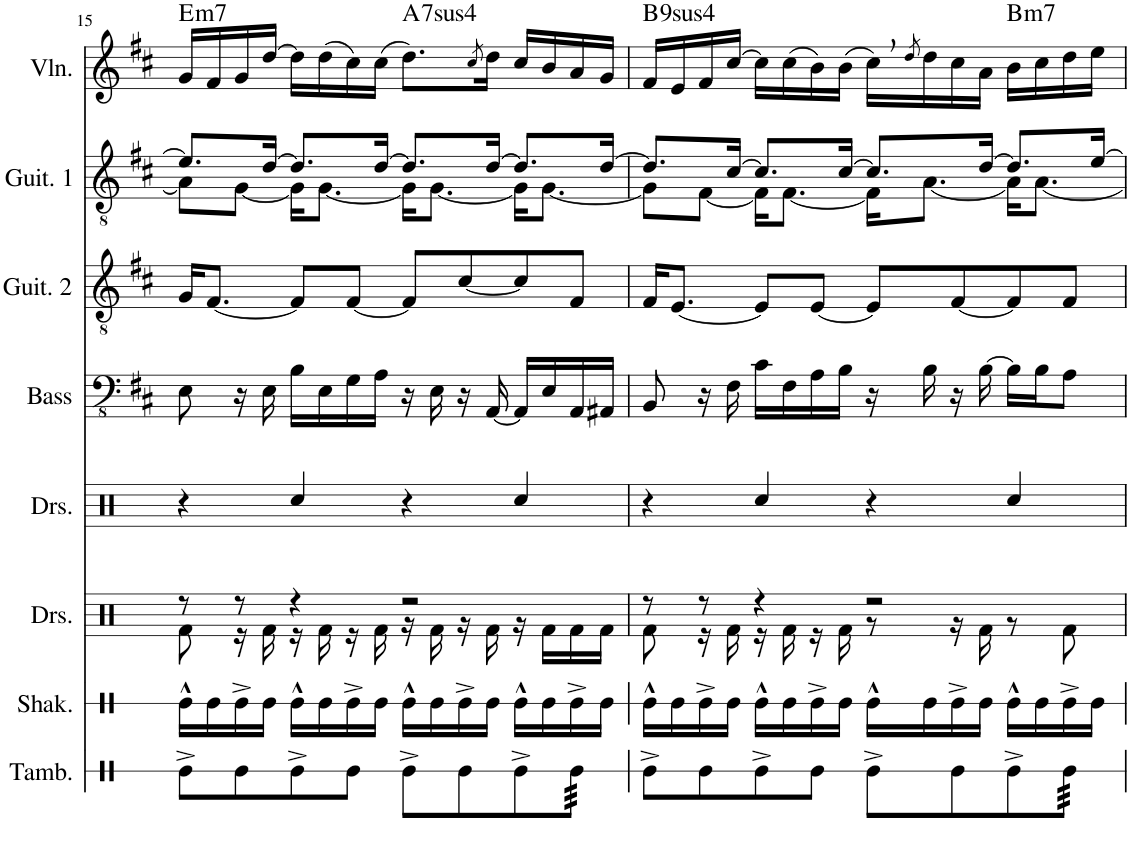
**kern	**kern	**kern	**kern	**kern	**kern	**kern	**kern	**harte
*part8	*part7	*part6	*part5	*part4	*part3	*part2	*part1	*part1
*staff8	*staff7	*staff6	*staff5	*staff4	*staff3	*staff2	*staff1	*
*I"Tambourine	*I"Egg shaker	*I"Drumset	*I"Drumset	*I"Bass	*I"Guitar 2	*I"Guitar 1	*I"Violin	*
*I'Tamb.	*I'Shak.	*I'Drs.	*I'Drs.	*I'Bass	*I'Guit. 2	*I'Guit. 1	*I'Vln.	*
!!LO:PB:g=z
*clefX	*clefX	*clefX	*clefX	*clefFv4	*clefGv2	*clefGv2	*clefG2	*
*k[]	*k[]	*k[]	*k[]	*k[f#c#]	*k[f#c#]	*k[f#c#]	*k[f#c#]	*
*M4/4	*M4/4	*M4/4	*M4/4	*M4/4	*M4/4	*M4/4	*M4/4	*
=15	=15	=15	=15	=15	=15	=15	=15	=15
*	*	*^	*	*	*	*^	*	*
!	!	!	!	!	!	!	!	!	!	!LO:H:kt=m7
8Re^\L	16Re^^\LL	8r	8Rf\	4r	8EE\	16G/KL	8.e/L]	8A\L]	16g/LL	E:min7
.	16Re\	.	.	.	.	[8.F#/J	.	.	16f#/	.
8Re\	16Re^\	8r	16r	.	16r	.	.	[8G\J	16g/	.
.	16Re\JJ	.	16Rf\	.	16EE\	.	[16d/Jk	.	[16dd/JJ	.
8Re^\	16Re^^\LL	4r	16r	4Rcc/	16BB\LL	8F#/L]	8.d/L]	16G\KL]	16dd\LL]	.
.	16Re\	.	16Rf\	.	16EE\	.	.	[8.G\J	(16dd\	.
8Re\J	16Re^\	.	16r	.	16GG\	[8F#/J	.	.	16cc#\)	.
.	16Re\JJ	.	16Rf\	.	16AA\JJ	.	[16d/Jk	.	(16cc#\JJ	.
!	!	!	!	!	!	!	!	!	!	!LO:H:kt=74
8Re^\L	16Re^^\LL	2r	16r	4r	16r	8F#/L]	8.d/L]	16G\KL]	8.dd\L)	A:sus4(7)
.	16Re\	.	16Rf\	.	16EE\	.	.	[8.G\J	.	.
8Re\	16Re^\	.	16r	.	16r	[8c#/	.	.	.	.
.	.	.	.	.	.	.	.	.	8qcc#/	.
.	16Re\JJ	.	16Rf\	.	[16AAA/	.	[16d/Jk	.	16dd\Jk	.
8Re^\	16Re^^\LL	.	16r	4Rcc/	16AAA/LL]	8c#/]	8.d/L]	16G\KL]	16cc#/LL	.
.	16Re\	.	16Rf\LL	.	16EE/	.	.	[8.G\J	16b/	.
*tremolo	*	*	*	*	*	*	*	*	*	*
64Re\	16Re^\	.	16Rf\	.	16AAA/	8F#/J	.	.	16a/	.
64Re\	.	.	.	.	.	.	.	.	.	.
64Re\	.	.	.	.	.	.	.	.	.	.
64Re\	.	.	.	.	.	.	.	.	.	.
64Re\	16Re\JJ	.	16Rf\JJ	.	16AAA#X/JJ	.	[16d/Jk	.	16g/JJ	.
64Re\	.	.	.	.	.	.	.	.	.	.
64Re\	.	.	.	.	.	.	.	.	.	.
64Re\JJJJ	.	.	.	.	.	.	.	.	.	.
*Xtremolo	*	*	*	*	*	*	*	*	*	*
=16	=16	=16	=16	=16	=16	=16	=16	=16	=16	=16
!	!	!	!	!	!	!	!	!	!	!LO:H:kt=94
8Re^\L	16Re^^\LL	8r	8Rf\	4r	8BBB/	16F#/KL	8.d/L]	8G\L]	16f#/LL	B:sus4(7,9)
.	16Re\	.	.	.	.	[8.E/J	.	.	16e/	.
8Re\	16Re^\	8r	16r	.	16r	.	.	[8F#\J	16f#/	.
.	16Re\JJ	.	16Rf\	.	16FF#\	.	[16c#/Jk	.	[16cc#/JJ	.
8Re^\	16Re^^\LL	4r	16r	4Rcc/	16C#\LL	8E/L]	8.c#/L]	16F#\KL]	16cc#\LL]	.
.	16Re\	.	16Rf\	.	16FF#\	.	.	[8.F#\J	(16cc#\	.
8Re\J	16Re^\	.	16r	.	16AA\	[8E/J	.	.	16b\)	.
.	16Re\JJ	.	16Rf\	.	16BB\JJ	.	[16c#/Jk	.	(16b\JJ	.
8Re^\L	16Re^^\LL	2r	8r	4r	16r	8E/L]	8.c#/L]	16F#\KL]	16cc#,\LL)	.
.	.	.	.	.	.	.	.	.	8qdd/	.
.	16Re\	.	.	.	16BB\	.	.	[8.A\J	16dd\	.
8Re\	16Re^\	.	16r	.	16r	[8F#/	.	.	16cc#\	.
.	16Re\JJ	.	16Rf\	.	[16BB\	.	[16d/Jk	.	16a\JJ	.
!	!	!	!	!	!	!	!	!	!	!LO:H:kt=m7
8Re^\	16Re^^\LL	.	8r	4Rcc/	16BB\LL]	8F#/]	8.d/L]	16A\KL]	16b\LL	B:min7
.	16Re\	.	.	.	16BB\J	.	.	[8.A\J	16cc#\	.
*tremolo	*	*	*	*	*	*	*	*	*	*
64Re\	16Re^\	.	8Rf\	.	8AA\J	8F#/J	.	.	16dd\	.
64Re\	.	.	.	.	.	.	.	.	.	.
64Re\	.	.	.	.	.	.	.	.	.	.
64Re\	.	.	.	.	.	.	.	.	.	.
64Re\	16Re\JJ	.	.	.	.	.	[16e/Jk	.	16ee\JJ	.
64Re\	.	.	.	.	.	.	.	.	.	.
64Re\	.	.	.	.	.	.	.	.	.	.
64Re\JJJJ	.	.	.	.	.	.	.	.	.	.
*Xtremolo	*	*	*	*	*	*	*	*	*	*
*	*	*v	*v	*	*	*	*v	*v	*	*
=	=	=	=	=	=	=	=	=
*-	*-	*-	*-	*-	*-	*-	*-	*-
